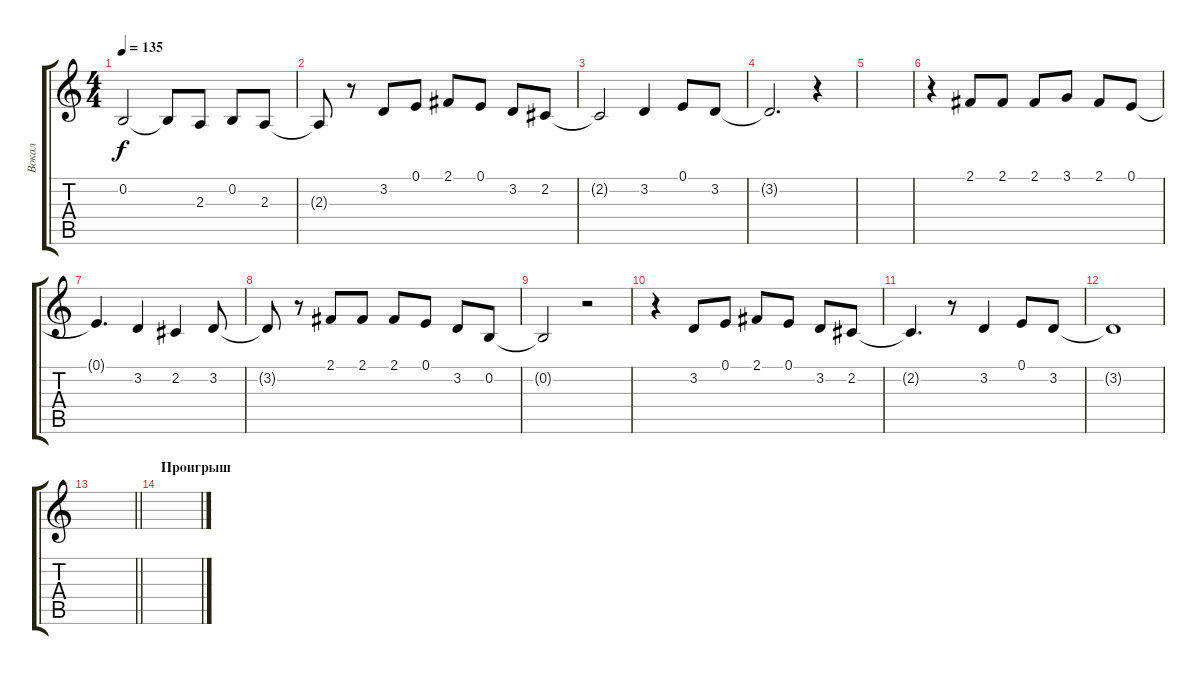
\track ("Вокал" "Вокал") {instrument lead2sawtooth}
\staff {score tabs}
\tuning (E4 B3 G3 D3 A2 E2) {hide}
\ts (4 4)
\tempo 135
\clef g2
\ks c
0.2{t}.2{dy f} 0.2{t}.8 2.3.8 0.2.8 2.3.8 |
2.3{t}.8 r.8 3.2.8 0.1.8 2.1.8 0.1.8 3.2.8 2.2.8 |
2.2{t}.2 3.2.4 0.1.8 3.2.8 |
3.2{t}.2{d} r.4 |
|
r.4 2.1.8 2.1.8 2.1.8 3.1.8 2.1.8 0.1.8 |
0.1{t}.4{d} 3.2.4 2.2.4 3.2.8 |
3.2{t}.8 r.8 2.1.8 2.1.8 2.1.8 0.1.8 3.2.8 0.2.8 |
0.2{t}.2 r.2 |
r.4 3.2.8 0.1.8 2.1.8 0.1.8 3.2.8 2.2.8 |
2.2{t}.4{d} r.8 3.2.4 0.1.8 3.2.8 |
3.2{t}.1 |
\barLineRight lightlight
|
\section ("" "Проигрыш")
